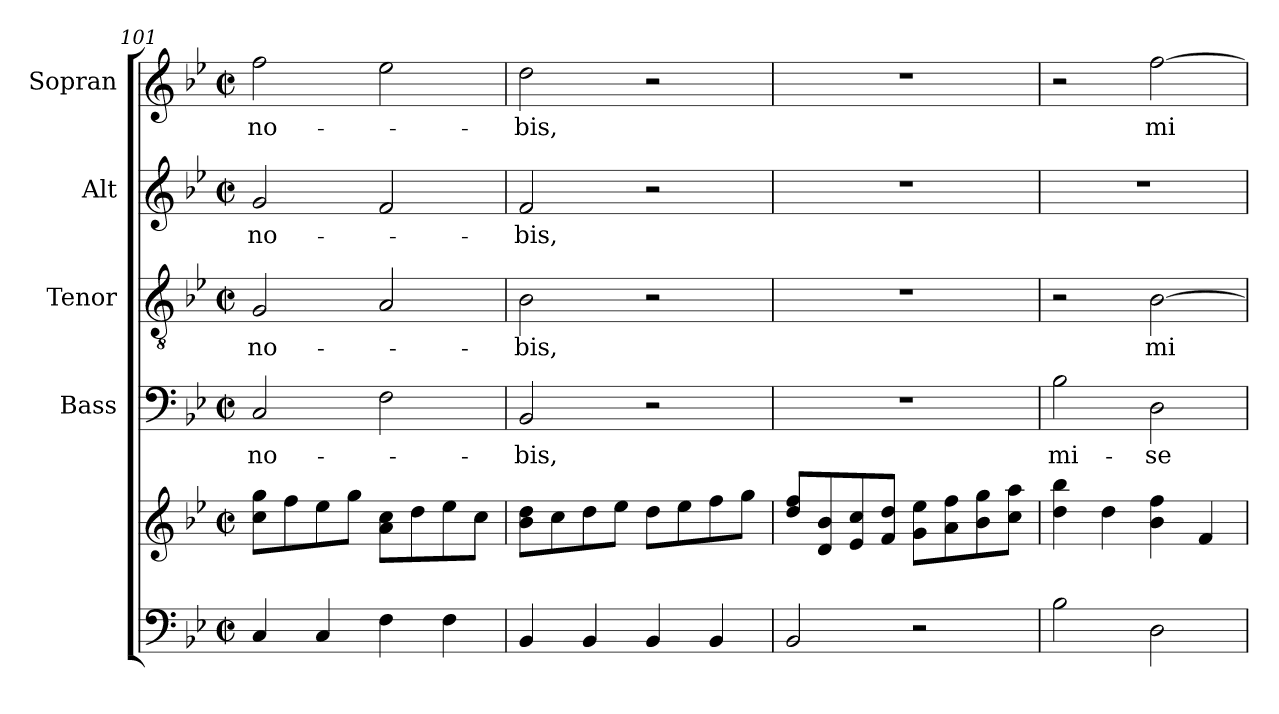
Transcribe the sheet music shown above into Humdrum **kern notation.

**kern	**kern	**kern	**text	**kern	**text	**kern	**text	**kern	**text
*part5	*part5	*part4	*part4	*part3	*part3	*part2	*part2	*part1	*part1
*staff6	*staff5	*staff4	*staff4	*staff3	*staff3	*staff2	*staff2	*staff1	*staff1
*	*	*I"Bass	*	*I"Tenor	*	*I"Alt	*	*I"Sopran	*
*	*	*I'B.	*	*I'T.	*	*I'A.	*	*I'S.	*
*clefF4	*clefG2	*clefF4	*	*clefGv2	*	*clefG2	*	*clefG2	*
*k[b-e-]	*k[b-e-]	*k[b-e-]	*	*k[b-e-]	*	*k[b-e-]	*	*k[b-e-]	*
*B-:	*B-:	*B-:	*	*B-:	*	*B-:	*	*B-:	*
*M2/2	*M2/2	*M2/2	*	*M2/2	*	*M2/2	*	*M2/2	*
*met(c|)	*met(c|)	*met(c|)	*	*met(c|)	*	*met(c|)	*	*met(c|)	*
=101	=101	=101	=101	=101	=101	=101	=101	=101	=101
!	!	!	!LO:LY:b	!	!LO:LY:b	!	!LO:LY:b	!	!LO:LY:b
4C/	8cc\ 8gg\L	2C/	no-	2G/	no-	2g/	no-	2ff\	no-
.	8ff\	.	.	.	.	.	.	.	.
4C/	8ee-\	.	.	.	.	.	.	.	.
.	8gg\J	.	.	.	.	.	.	.	.
4F\	8a\ 8cc\L	2F\	.	2A/	.	2f/	.	2ee-\	.
.	8dd\	.	.	.	.	.	.	.	.
4F\	8ee-\	.	.	.	.	.	.	.	.
.	8cc\J	.	.	.	.	.	.	.	.
=102	=102	=102	=102	=102	=102	=102	=102	=102	=102
!	!	!	!LO:LY:b	!	!LO:LY:b	!	!LO:LY:b	!	!LO:LY:b
4BB-/	8b-\ 8dd\L	2BB-/	-bis,	2B-\	-bis,	2f/	-bis,	2dd\	-bis,
.	8cc\	.	.	.	.	.	.	.	.
4BB-/	8dd\	.	.	.	.	.	.	.	.
.	8ee-\J	.	.	.	.	.	.	.	.
4BB-/	8dd\L	2r	.	2r	.	2r	.	2r	.
.	8ee-\	.	.	.	.	.	.	.	.
4BB-/	8ff\	.	.	.	.	.	.	.	.
.	8gg\J	.	.	.	.	.	.	.	.
=103	=103	=103	=103	=103	=103	=103	=103	=103	=103
2BB-/	8dd/ 8ff/L	1r	.	1r	.	1r	.	1r	.
.	8d/ 8b-/	.	.	.	.	.	.	.	.
.	8e-/ 8cc/	.	.	.	.	.	.	.	.
.	8f/ 8dd/J	.	.	.	.	.	.	.	.
2r	8g\ 8ee-\L	.	.	.	.	.	.	.	.
.	8a\ 8ff\	.	.	.	.	.	.	.	.
.	8b-\ 8gg\	.	.	.	.	.	.	.	.
.	8cc\ 8aa\J	.	.	.	.	.	.	.	.
!!LO:PB:g=z
=104	=104	=104	=104	=104	=104	=104	=104	=104	=104
!	!	!	!LO:LY:b	!	!	!	!	!	!
2B-\	4dd\ 4bb-\	2B-\	mi-	2r	.	1r	.	2r	.
.	4dd\	.	.	.	.	.	.	.	.
!	!	!	!LO:LY:b	!	!LO:LY:b	!	!	!	!LO:LY:b
2D\	4b-\ 4ff\	2D\	-se-	[2B-\	mi-	.	.	[2ff\	mi-
.	4f/	.	.	.	.	.	.	.	.
=	=	=	=	=	=	=	=	=	=
*-	*-	*-	*-	*-	*-	*-	*-	*-	*-
